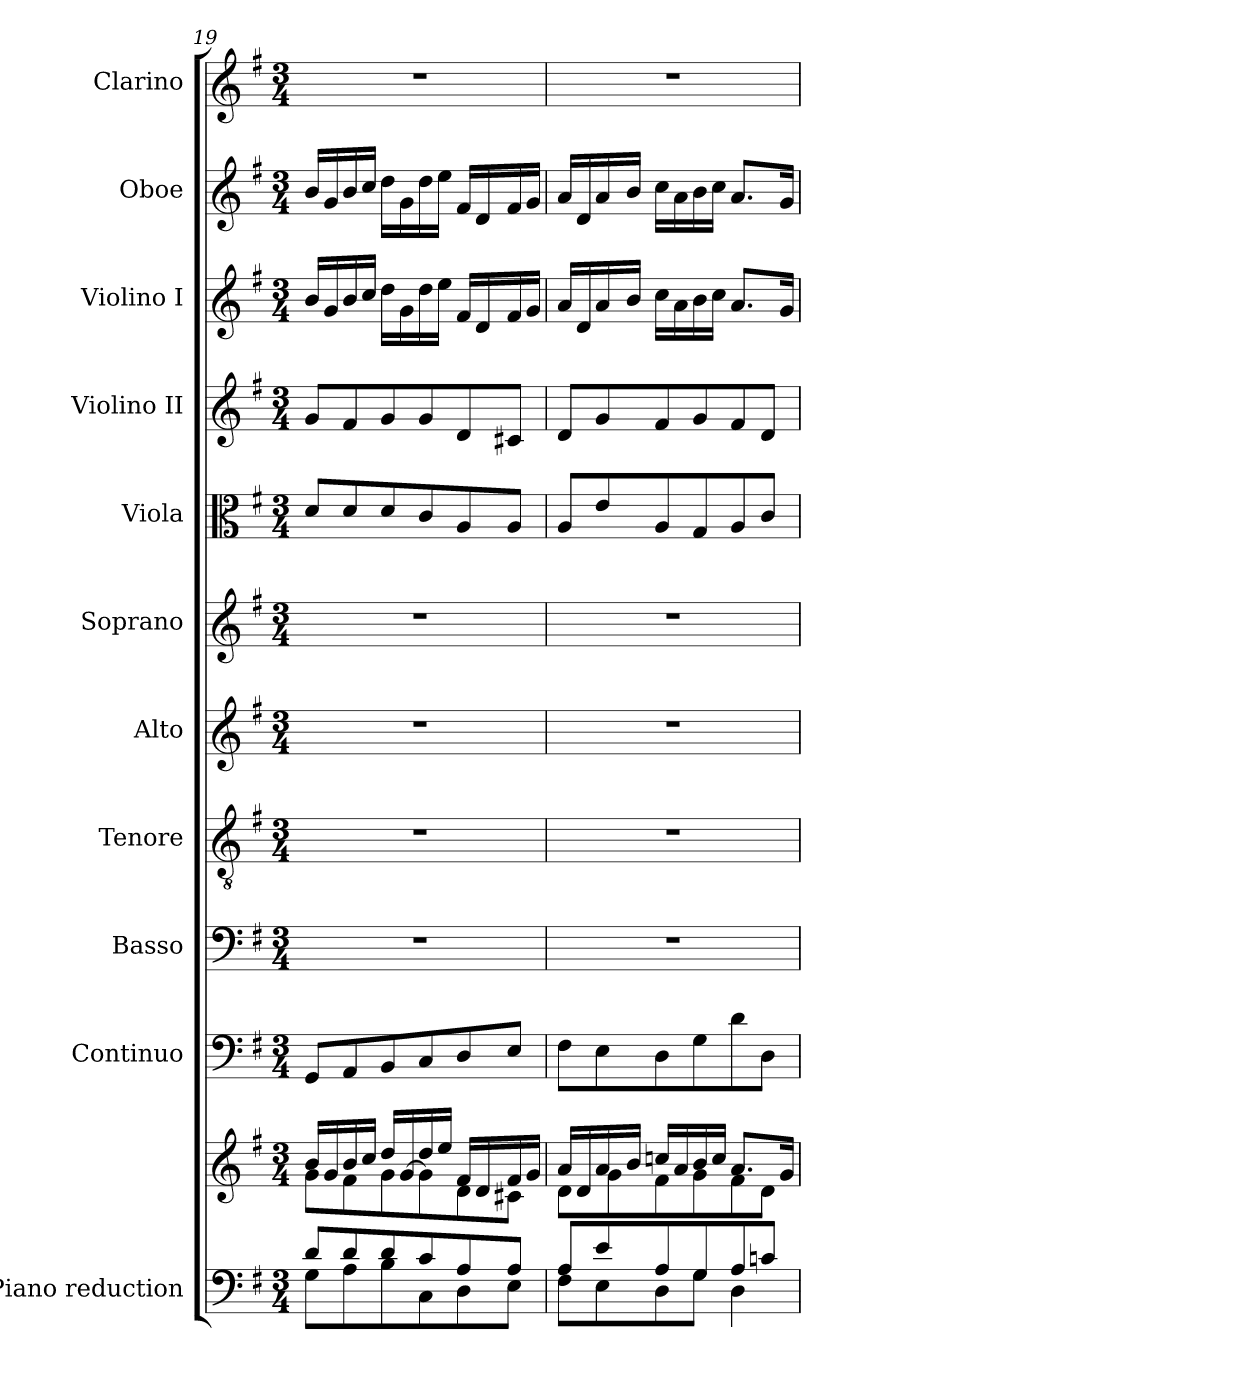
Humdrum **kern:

**kern	**kern	**kern	**kern	**kern	**kern	**kern	**kern	**kern	**kern	**kern	**kern
*part11	*part11	*part10	*part9	*part8	*part7	*part6	*part5	*part4	*part3	*part2	*part1
*staff12	*staff11	*staff10	*staff9	*staff8	*staff7	*staff6	*staff5	*staff4	*staff3	*staff2	*staff1
*I"Piano reduction	*	*I"Continuo	*I"Basso	*I"Tenore	*I"Alto	*I"Soprano	*I"Viola	*I"Violino II	*I"Violino I	*I"Oboe	*I"Clarino
*I'Pno	*	*	*	*	*	*	*	*	*	*I'Ob	*
*clefF4	*clefG2	*clefF4	*clefF4	*clefGv2	*clefG2	*clefG2	*clefC3	*clefG2	*clefG2	*clefG2	*clefG2
*k[f#]	*k[f#]	*k[f#]	*k[f#]	*k[f#]	*k[f#]	*k[f#]	*k[f#]	*k[f#]	*k[f#]	*k[f#]	*k[f#]
*M3/4	*M3/4	*M3/4	*M3/4	*M3/4	*M3/4	*M3/4	*M3/4	*M3/4	*M3/4	*M3/4	*M3/4
=19	=19	=19	=19	=19	=19	=19	=19	=19	=19	=19	=19
*^	*^	*	*	*	*	*	*	*	*	*	*
8d/L	8G\L	16b/LL	8g\L	8GG/L	2.r	2.r	2.r	2.r	8d/L	8g/L	16b/LL	16b/LL	2.r
.	.	16g/	.	.	.	.	.	.	.	.	16g/	16g/	.
8d/	8A\	16b/	8f#\	8AA/	.	.	.	.	8d/	8f#/	16b/	16b/	.
.	.	16cc/JJ	.	.	.	.	.	.	.	.	16cc/JJ	16cc/JJ	.
8d/	8B\	16dd/LL	8g\	8BB/	.	.	.	.	8d/	8g/	16dd\LL	16dd\LL	.
.	.	[16g/	.	.	.	.	.	.	.	.	16g\	16g\	.
8c/	8C\	16dd/	8g\]	8C/	.	.	.	.	8c/	8g/	16dd\	16dd\	.
.	.	16ee/JJ	.	.	.	.	.	.	.	.	16ee\JJ	16ee\JJ	.
8A/	8D\	16f#/LL	8d\	8D/	.	.	.	.	8A/	8d/	16f#/LL	16f#/LL	.
.	.	16d/	.	.	.	.	.	.	.	.	16d/	16d/	.
8A/J	8E\J	16f#/	8c#X\J	8E/J	.	.	.	.	8A/J	8c#X/J	16f#/	16f#/	.
.	.	16g/JJ	.	.	.	.	.	.	.	.	16g/JJ	16g/JJ	.
!!LO:PB:g=z
=20	=20	=20	=20	=20	=20	=20	=20	=20	=20	=20	=20	=20	=20
8A/L	8F#\L	16a/LL	8d\L	8F#\L	2.r	2.r	2.r	2.r	8A/L	8d/L	16a/LL	16a/LL	2.r
.	.	16d/	.	.	.	.	.	.	.	.	16d/	16d/	.
8e/	8E\	16a/	8g\	8E\	.	.	.	.	8e/	8g/	16a/	16a/	.
.	.	16b/JJ	.	.	.	.	.	.	.	.	16b/JJ	16b/JJ	.
8A/	8D\	16ccn/LL	8f#\	8D\	.	.	.	.	8A/	8f#/	16cc\LL	16cc\LL	.
.	.	16a/	.	.	.	.	.	.	.	.	16a\	16a\	.
8G/	8G\J	16b/	8g\	8G\	.	.	.	.	8G/	8g/	16b\	16b\	.
.	.	16cc/JJ	.	.	.	.	.	.	.	.	16cc\JJ	16cc\JJ	.
8A/	4D\	8.a/L	8f#\	8d\	.	.	.	.	8A/	8f#/	8.a/L	8.a/L	.
8cn/J	.	.	8d\J	8D\J	.	.	.	.	8c/J	8d/J	.	.	.
.	.	16g/Jk	.	.	.	.	.	.	.	.	16g/Jk	16g/Jk	.
*v	*v	*	*	*	*	*	*	*	*	*	*	*	*
*	*v	*v	*	*	*	*	*	*	*	*	*	*
=	=	=	=	=	=	=	=	=	=	=	=
*-	*-	*-	*-	*-	*-	*-	*-	*-	*-	*-	*-
